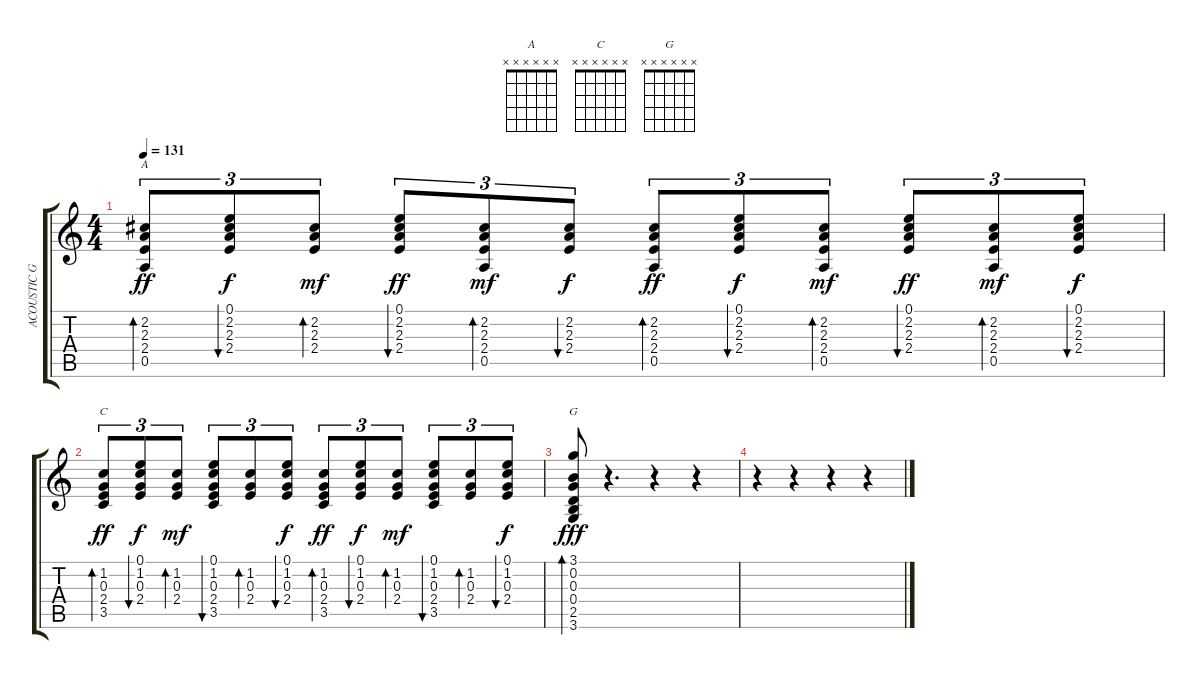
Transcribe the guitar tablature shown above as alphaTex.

\track ("ACOUSTIC GTR - Rhythm" "ACOUSTIC G") {instrument acousticguitarnylon}
\staff {score tabs}
\tuning (E4 B3 G3 D3 A2 E2) {hide}
\chord ("A" x x x x x x)
\chord ("C" x x x x x x)
\chord ("G" x x x x x x)
\ts (4 4)
\tempo 131
\clef g2
\ks c
(2.2 2.3 2.4 0.5).8{tu (3 2) bd 30 ch "A" dy ff} (0.1 2.2 2.3 2.4).8{tu (3 2) bu 30 dy f} (2.2 2.3 2.4).8{tu (3 2) bd 30 dy mf} (0.1 2.2 2.3 2.4).8{tu (3 2) bu 30 dy ff} (2.2 2.3 2.4 0.5).8{tu (3 2) bd 30 dy mf} (2.2 2.3 2.4).8{tu (3 2) bu 30 dy f} (2.2 2.3 2.4 0.5).8{tu (3 2) bd 30 dy ff} (0.1 2.2 2.3 2.4).8{tu (3 2) bu 30 dy f} (2.2 2.3 2.4 0.5).8{tu (3 2) bd 30 dy mf} (0.1 2.2 2.3 2.4).8{tu (3 2) bu 30 dy ff} (2.2 2.3 2.4 0.5).8{tu (3 2) bd 30 dy mf} (0.1 2.2 2.3 2.4).8{tu (3 2) bu 30 dy f} |
(1.2 0.3 2.4 3.5).8{tu (3 2) bd 30 ch "C" dy ff} (0.1 1.2 0.3 2.4).8{tu (3 2) bu 30 dy f} (1.2 0.3 2.4).8{tu (3 2) bd 30 dy mf} (0.1 1.2 0.3 2.4 3.5).8{tu (3 2) bu 30} (1.2 0.3 2.4).8{tu (3 2) bd 30} (0.1 1.2 0.3 2.4).8{tu (3 2) bu 30 dy f} (1.2 0.3 2.4 3.5).8{tu (3 2) bd 30 dy ff} (0.1 1.2 0.3 2.4).8{tu (3 2) bu 30 dy f} (1.2 0.3 2.4).8{tu (3 2) bd 30 dy mf} (0.1 1.2 0.3 2.4 3.5).8{tu (3 2) bu 30} (1.2 0.3 2.4).8{tu (3 2) bd 30} (0.1 1.2 0.3 2.4).8{tu (3 2) bu 30 dy f} |
(3.1 0.2 0.3 0.4 2.5 3.6).8{bd 120 ch "G" dy fff} r.4{d} r.4 r.4 |
r.4 r.4 r.4 r.4
